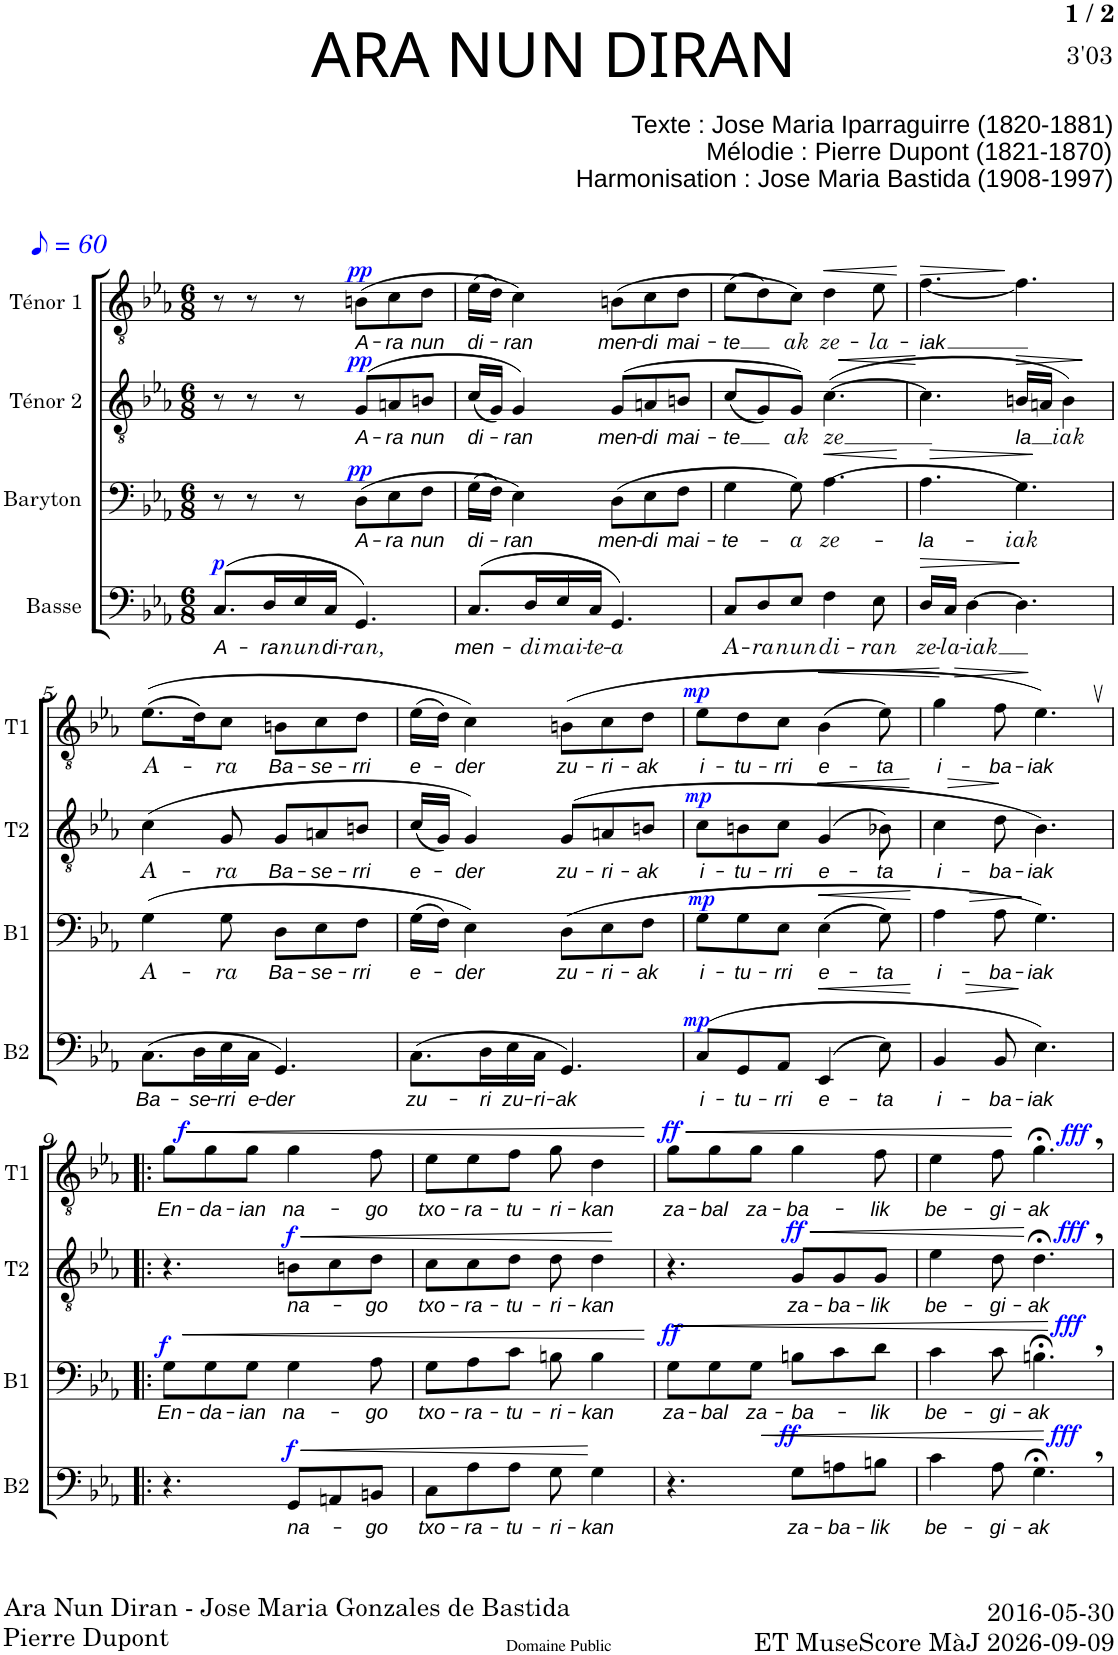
**kern	**text	**dynam	**kern	**text	**dynam	**kern	**text	**dynam	**kern	**text	**dynam
*part4	*part4	*part4	*part3	*part3	*part3	*part2	*part2	*part2	*part1	*part1	*part1
*staff4	*staff4	*staff4	*staff3	*staff3	*staff3	*staff2	*staff2	*staff2	*staff1	*staff1	*staff1
*I"Basse	*	*	*I"Baryton	*	*	*I"Ténor 2	*	*	*I"Ténor 1	*	*
*I'B2	*	*	*I'B1	*	*	*I'T2	*	*	*I'T1	*	*
*clefF4	*	*	*clefF4	*	*	*clefGv2	*	*	*clefGv2	*	*
*k[b-e-a-]	*	*	*k[b-e-a-]	*	*	*k[b-e-a-]	*	*	*k[b-e-a-]	*	*
*M6/8	*	*	*M6/8	*	*	*M6/8	*	*	*M6/8	*	*
*MM30	*	*	*MM30	*	*	*MM30	*	*	*MM30	*	*
=1	=1	=1	=1	=1	=1	=1	=1	=1	=1	=1	=1
!	!LO:LY:b	!LO:DY:a	!	!	!	!	!	!	!	!	!
(>8.C/L	A-	p	8r	.	.	8r	.	.	8r	.	.
.	.	.	8r	.	.	8r	.	.	8r	.	.
!	!LO:LY:b	!	!	!	!	!	!	!	!	!	!
16D/L	-ra	.	.	.	.	.	.	.	.	.	.
!	!LO:LY:b	!	!	!	!	!	!	!	!	!	!
16E-/	nun	.	8r	.	.	8r	.	.	8r	.	.
!	!LO:LY:b	!	!	!	!	!	!	!	!	!	!
16C/JJ	di-	.	.	.	.	.	.	.	.	.	.
!	!LO:LY:b	!	!	!LO:LY:b	!LO:DY:a	!	!LO:LY:b	!LO:DY:a	!	!LO:LY:b	!LO:DY:a
4.GG/)	-ran,	.	(8D\L	A-	pp	(>8G/L	A-	pp	(8Bn\L	A-	pp
!	!	!	!	!LO:LY:b	!	!	!LO:LY:b	!	!	!LO:LY:b	!
.	.	.	8E-\	-ra	.	8An/	-ra	.	8c\	-ra	.
!	!	!	!	!LO:LY:b	!	!	!LO:LY:b	!	!	!LO:LY:b	!
.	.	.	8F\J	nun	.	8Bn/J	nun	.	8d\J	nun	.
=2	=2	=2	=2	=2	=2	=2	=2	=2	=2	=2	=2
!	!LO:LY:b	!	!	!LO:LY:b	!	!	!LO:LY:b	!	!	!LO:LY:b	!
(>8.C/L	men-	.	(16G\LL	di-	.	(16c/LL	di-	.	(16e-\LL	di-	.
.	.	.	16F\JJ)	.	.	16G/JJ)	.	.	16d\JJ)	.	.
!	!	!	!	!LO:LY:b	!	!	!LO:LY:b	!	!	!LO:LY:b	!
.	.	.	4E-\)	-ran	.	4G/)	-ran	.	4c\)	-ran	.
!	!LO:LY:b	!	!	!	!	!	!	!	!	!	!
16D/L	-di	.	.	.	.	.	.	.	.	.	.
!	!LO:LY:b	!	!	!	!	!	!	!	!	!	!
16E-/	mai-	.	.	.	.	.	.	.	.	.	.
!	!LO:LY:b	!	!	!	!	!	!	!	!	!	!
16C/JJ	-te-	.	.	.	.	.	.	.	.	.	.
!	!LO:LY:b	!	!	!LO:LY:b	!	!	!LO:LY:b	!	!	!LO:LY:b	!
4.GG/)	-a	.	(8D\L	men-	.	(>8G/L	men-	.	(8Bn\L	men-	.
!	!	!	!	!LO:LY:b	!	!	!LO:LY:b	!	!	!LO:LY:b	!
.	.	.	8E-\	-di	.	8An/	-di	.	8c\	-di	.
!	!	!	!	!LO:LY:b	!	!	!LO:LY:b	!	!	!LO:LY:b	!
.	.	.	8F\J	mai-	.	8Bn/J	mai-	.	8d\J	mai-	.
=3	=3	=3	=3	=3	=3	=3	=3	=3	=3	=3	=3
!	!LO:LY:b	!	!	!LO:LY:b	!	!	!LO:LY:b	!	!	!LO:LY:b	!
8C/L	A-	.	4G\	-te-	.	(8c/L	-te	.	(8e-\L	-te	.
!	!LO:LY:b	!	!	!	!	!	!	!	!	!	!
8D/	-ra	.	.	.	.	8G/)	.	.	8d\)	.	.
!	!LO:LY:b	!	!	!LO:LY:b	!	!	!LO:LY:b	!	!	!LO:LY:b	!
8E-/J	nun	.	8G\)	-a	.	8G/J)	ak	.	8c\J)	ak	.
!	!LO:LY:b	!	!	!LO:LY:b	!LO:HP:b	!	!LO:LY:b	!LO:HP:b	!	!LO:LY:b	!LO:HP:b
4F\	di-	.	(4.A-\	ze-	<	([4.c\	-ze	<	4d\	ze-	<
!	!LO:LY:b	!	!	!	!	!	!	!	!	!LO:LY:b	!
8E-\	-ran	.	.	.	.	.	.	.	8e-\	-la-	.
.	.	.	.	.	[	.	.	.	.	.	[
=4	=4	=4	=4	=4	=4	=4	=4	=4	=4	=4	=4
!	!LO:LY:b	!LO:HP:b	!	!LO:LY:b	!LO:HP:b	!	!	!	!	!LO:LY:b	!LO:HP:b
16D/LL	ze-	>	4.A-\	-la-	>	4.c\]	.	.	[<4.f\	-iak	>
!	!LO:LY:b	!	!	!	!	!	!	!	!	!	!
16C/JJ	-la-	.	.	.	.	.	.	.	.	.	.
!	!LO:LY:b	!	!	!	!	!	!	!	!	!	!
[4D\	-iak	.	.	.	.	.	.	.	.	.	.
!	!	!	!	!LO:LY:b	!	!	!LO:LY:b	!LO:HP:n=1:b	!	!	!
4.D\]	.	]	4.G\)	-iak	.	16Bn/LL	-la	[ >	4.f\]	.	]
.	.	.	.	.	.	16An/JJ	.	.	.	.	.
!	!	!	!	!	!	!	!LO:LY:b	!	!	!	!
.	.	.	.	.	.	4B\)	iak	.	.	.	.
.	.	.	.	.	]	.	.	]	.	.	.
!!LO:LB:g=z
=5	=5	=5	=5	=5	=5	=5	=5	=5	=5	=5	=5
!	!LO:LY:b	!	!	!LO:LY:b	!	!	!LO:LY:b	!	!	!LO:LY:b	!
(8.C\L	Ba-	.	(4G\	A-	.	(4c\	A-	.	((8.e-\L	A-	.
!	!LO:LY:b	!	!	!	!	!	!	!	!	!	!
16D\L	-se-	.	.	.	.	.	.	.	16d\K)	.	.
!	!LO:LY:b	!	!	!LO:LY:b	!	!	!LO:LY:b	!	!	!LO:LY:b	!
16E-\	-rri	.	8G\	-ra	.	8G/	-ra	.	8c\J	-ra	.
!	!LO:LY:b	!	!	!	!	!	!	!	!	!	!
16C\JJ	e-	.	.	.	.	.	.	.	.	.	.
!	!LO:LY:b	!	!	!LO:LY:b	!	!	!LO:LY:b	!	!	!LO:LY:b	!
4.GG/)	-der	.	8D\L	Ba-	.	8G/L	Ba-	.	8Bn\L	Ba-	.
!	!	!	!	!LO:LY:b	!	!	!LO:LY:b	!	!	!LO:LY:b	!
.	.	.	8E-\	-se-	.	8An/	-se-	.	8c\	-se-	.
!	!	!	!	!LO:LY:b	!	!	!LO:LY:b	!	!	!LO:LY:b	!
.	.	.	8F\J	-rri	.	8Bn/J	-rri	.	8d\J	-rri	.
=6	=6	=6	=6	=6	=6	=6	=6	=6	=6	=6	=6
!	!LO:LY:b	!	!	!LO:LY:b	!	!	!LO:LY:b	!	!	!LO:LY:b	!
(8.C\L	zu-	.	(16G\LL	e-	.	(16c/LL	e-	.	(16e-\LL	e-	.
.	.	.	16F\JJ)	.	.	16G/JJ)	.	.	16d\JJ)	.	.
!	!	!	!	!LO:LY:b	!	!	!LO:LY:b	!	!	!LO:LY:b	!
.	.	.	4E-\)	-der	.	4G/)	-der	.	4c\)	-der	.
!	!LO:LY:b	!	!	!	!	!	!	!	!	!	!
16D\L	-ri	.	.	.	.	.	.	.	.	.	.
!	!LO:LY:b	!	!	!	!	!	!	!	!	!	!
16E-\	zu-	.	.	.	.	.	.	.	.	.	.
!	!LO:LY:b	!	!	!	!	!	!	!	!	!	!
16C\JJ	-ri-	.	.	.	.	.	.	.	.	.	.
!	!LO:LY:b	!	!	!LO:LY:b	!	!	!LO:LY:b	!	!	!LO:LY:b	!
4.GG/)	-ak	.	(8D\L	zu-	.	(8G/L	zu-	.	(8Bn\L	zu-	.
!	!	!	!	!LO:LY:b	!	!	!LO:LY:b	!	!	!LO:LY:b	!
.	.	.	8E-\	-ri-	.	8An/	-ri-	.	8c\	-ri-	.
!	!	!	!	!LO:LY:b	!	!	!LO:LY:b	!	!	!LO:LY:b	!
.	.	.	8F\J	-ak	.	8Bn/J	-ak	.	8d\J	-ak	.
=7	=7	=7	=7	=7	=7	=7	=7	=7	=7	=7	=7
!	!LO:LY:b	!LO:DY:a	!	!LO:LY:b	!LO:DY:a	!	!LO:LY:b	!LO:DY:a	!	!LO:LY:b	!LO:DY:a
(8C/L	i-	mp	8G\L	i-	mp	8c\L	i-	mp	8e-\L	i-	mp
!	!LO:LY:b	!	!	!LO:LY:b	!	!	!LO:LY:b	!	!	!LO:LY:b	!
8GG/	-tu-	.	8G\	-tu-	.	8Bn\	-tu-	.	8d\	-tu-	.
!	!LO:LY:b	!	!	!LO:LY:b	!	!	!LO:LY:b	!	!	!LO:LY:b	!
8AA-/J	-rri	.	8E-\J	-rri	.	8c\J	-rri	.	8c\J	-rri	.
!	!LO:LY:b	!LO:HP:b	!	!LO:LY:b	!LO:HP:b	!	!LO:LY:b	!LO:HP:b	!	!LO:LY:b	!LO:HP:b
(4EE-/	e-	<	(4E-\	e-	<	(4G/	e-	<	(4B-\	e-	<
!	!LO:LY:b	!	!	!LO:LY:b	!	!	!LO:LY:b	!	!	!LO:LY:b	!
8E-\)	-ta	.	8G\)	-ta	.	8B-X\)	-ta	.	8e-\)	-ta	.
.	.	[	.	.	[	.	.	[	.	.	.
=8	=8	=8	=8	=8	=8	=8	=8	=8	=8	=8	=8
!	!LO:LY:b	!LO:HP:b	!	!LO:LY:b	!	!	!LO:LY:b	!LO:HP:b	!	!LO:LY:b	!
4BB-/	i-	>	4A-\	i-	.	4c\	i-	>	4g\	i-	.
!	!LO:LY:b	!	!	!LO:LY:b	!LO:HP:b	!	!LO:LY:b	!	!	!LO:LY:b	!LO:HP:n=1:b
8BB-/	-ba-	.	8A-\	-ba-	>	8d\	-ba-	.	8f\	-ba-	[ >
!	!LO:LY:b	!	!	!LO:LY:b	!	!	!LO:LY:b	!	!	!LO:LY:b	!
4.E-\)	-iak	]	4.G\)	-iak	]	4.B-\)	-iak	]	4.e-,\)	-iak	]
!!LO:LB:g=z
=9!|:	=9!|:	=9!|:	=9!|:	=9!|:	=9!|:	=9!|:	=9!|:	=9!|:	=9!|:	=9!|:	=9!|:
!	!	!	!	!LO:LY:b	!LO:DY:a	!	!	!	!	!LO:LY:b	!
*	*	*	*	*	*	*	*	*	*^	*	*
4.r	.	.	8G\L	En-	f	4.r	.	.	8g\L	16ryy	En-	.
!	!	!	!	!	!	!	!	!	!	!	!	!LO:DY:a
.	.	.	.	.	.	.	.	.	.	2ryy	.	f
!	!	!	!	!LO:LY:b	!LO:HP:b	!	!	!	!	!	!LO:LY:b	!LO:HP:b
.	.	.	8G\	-da-	<	.	.	.	8g\	.	-da-	<
!	!	!	!	!LO:LY:b	!	!	!	!	!	!	!LO:LY:b	!
.	.	.	8G\J	-ian	.	.	.	.	8g\J	.	-ian	.
!	!LO:LY:b	!LO:HP:b	!	!LO:LY:b	!	!	!LO:LY:b	!LO:HP:b	!	!	!LO:LY:b	!
!	!	!LO:DY:n=1:a	!	!	!	!	!	!LO:DY:n=1:a	!	!	!	!
8GG/L	na-	< f	4G\	na-	.	8Bn\L	na-	< f	4g\	.	na-	.
8AAn/	.	.	.	.	.	8c\	.	.	.	.	.	.
.	.	.	.	.	.	.	.	.	.	8.ryy	.	.
!	!LO:LY:b	!	!	!LO:LY:b	!	!	!LO:LY:b	!	!	!	!LO:LY:b	!
8BBn/J	-go	.	8A-\	-go	.	8d\J	-go	.	8f\	.	-go	.
=10	=10	=10	=10	=10	=10	=10	=10	=10	=10	=10	=10	=10
!	!LO:LY:b	!	!	!LO:LY:b	!	!	!LO:LY:b	!	!	!	!LO:LY:b	!
*	*	*	*	*	*	*	*	*	*v	*v	*	*
8C\L	txo-	.	8G\L	txo-	.	8c\L	txo-	.	8e-\L	txo-	.
!	!LO:LY:b	!	!	!LO:LY:b	!	!	!LO:LY:b	!	!	!LO:LY:b	!
8A-\	-ra-	.	8A-\	-ra-	.	8c\	-ra-	.	8e-\	-ra-	.
!	!LO:LY:b	!	!	!LO:LY:b	!	!	!LO:LY:b	!	!	!LO:LY:b	!
8A-\J	-tu-	.	8c\J	-tu-	.	8d\J	-tu-	.	8f\J	-tu-	.
!	!LO:LY:b	!	!	!LO:LY:b	!	!	!LO:LY:b	!	!	!LO:LY:b	!
8G\	-ri-	.	8Bn\	-ri-	.	8d\	-ri-	.	8g\	-ri-	.
!	!LO:LY:b	!	!	!LO:LY:b	!	!	!LO:LY:b	!	!	!LO:LY:b	!
4G\	-kan	.	4B\	-kan	.	4d\	-kan	.	4d\	-kan	.
.	.	[	.	.	[	.	.	[	.	.	[
=11	=11	=11	=11	=11	=11	=11	=11	=11	=11	=11	=11
!	!	!	!	!LO:LY:b	!LO:DY:a	!	!	!	!	!LO:LY:b	!LO:HP:b
!	!	!	!	!	!	!	!	!	!	!	!LO:DY:n=1:a
4.r	.	.	8G\L	za-	ff	4.r	.	.	8g\L	za-	< ff
!	!	!	!	!LO:LY:b	!LO:HP:b	!	!	!	!	!LO:LY:b	!
.	.	.	8G\	-bal	<	.	.	.	8g\	-bal	.
!	!	!	!	!LO:LY:b	!	!	!	!	!	!LO:LY:b	!
.	.	.	8G\J	za-	.	.	.	.	8g\J	za-	.
!	!LO:LY:b	!LO:HP:b	!	!LO:LY:b	!	!	!LO:LY:b	!LO:HP:b	!	!LO:LY:b	!
!	!	!LO:DY:n=1:a	!	!	!	!	!	!LO:DY:n=1:a	!	!	!
8G\L	za-	< ff	8Bn\L	-ba-	.	8G/L	za-	< ff	4g\	-ba-	.
!	!LO:LY:b	!	!	!	!	!	!LO:LY:b	!	!	!	!
8An\	-ba-	.	8c\	.	.	8G/	-ba-	.	.	.	.
!	!LO:LY:b	!	!	!LO:LY:b	!	!	!LO:LY:b	!	!	!LO:LY:b	!
8Bn\J	-lik	.	8d\J	-lik	.	8G/J	-lik	.	8f\	-lik	.
=12	=12	=12	=12	=12	=12	=12	=12	=12	=12	=12	=12
!	!LO:LY:b	!	!	!LO:LY:b	!	!	!LO:LY:b	!	!	!LO:LY:b	!
*^	*	*	*^	*	*	*	*	*	*	*	*
4c\	2ryy	be-	.	4c\	2ryy	be-	.	4e-\	be-	.	4e-\	be-	.
!	!	!LO:LY:b	!	!	!	!LO:LY:b	!	!	!LO:LY:b	!	!	!LO:LY:b	!
8A-\	.	-gi-	.	8c\	.	-gi-	.	8d\	-gi-	.	8f\	-gi-	.
!	!	!LO:LY:b	!	!	!	!LO:LY:b	!	!	!LO:LY:b	!LO:DY:n=1:a	!	!LO:LY:b	!LO:DY:n=1:a
4.G;<,\	.	-ak	.	4.Bn;<,\	.	-ak	.	4.d;<,\	-ak	[ fff	4.g;<,\	-ak	[ fff
!	!	!	!LO:DY:a	!	!	!	!LO:DY:a	!	!	!	!	!	!
.	4ryy	.	fff	.	4ryy	.	fff	.	.	.	.	.	.
.	.	.	[	.	.	.	[	.	.	.	.	.	.
*v	*v	*	*	*	*	*	*	*	*	*	*	*	*
*	*	*	*v	*v	*	*	*	*	*	*	*	*
=	=	=	=	=	=	=	=	=	=	=	=
*-	*-	*-	*-	*-	*-	*-	*-	*-	*-	*-	*-
